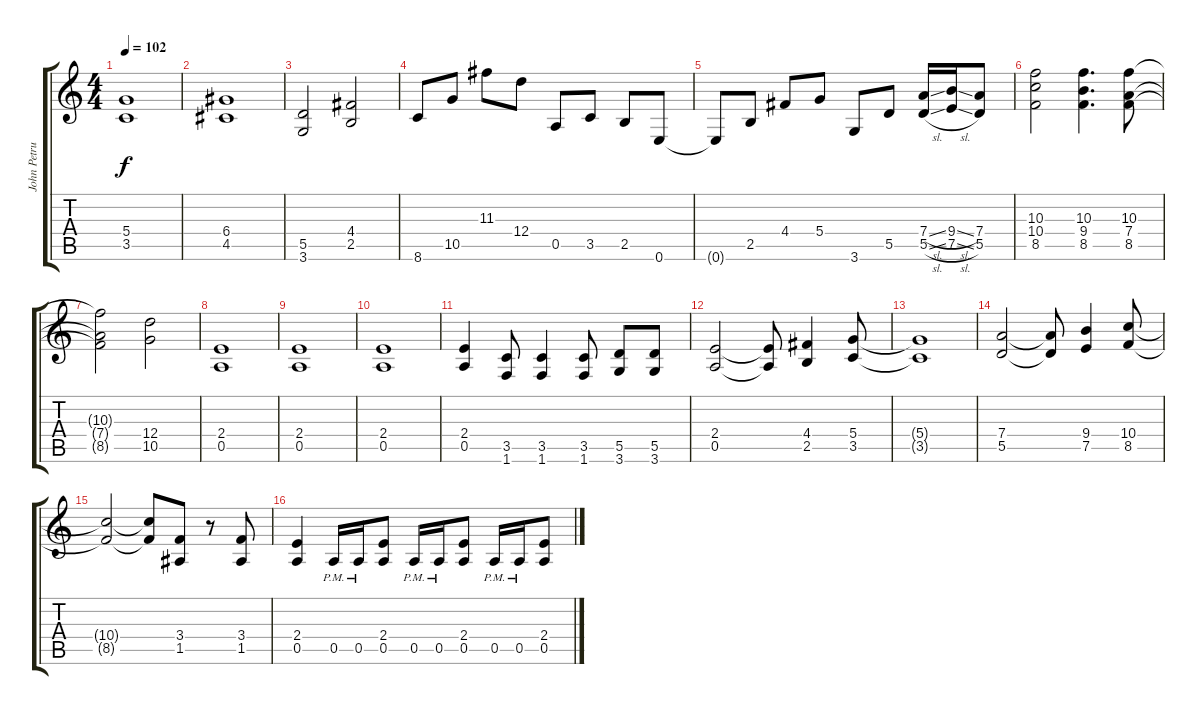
\track ("John Petrucci Electric Guitar Right" "John Petru") {instrument distortionguitar}
\staff {score tabs}
\tuning (E4 B3 G3 D3 A2 E2) {hide}
\ts (4 4)
\tempo 102
\clef g2
\ks c
(5.4 3.5).1{dy f} |
(6.4 4.5).1 |
(5.5 3.6).2 (4.4 2.5).2 |
8.6.8 10.5.8 11.3.8 12.4.8 0.5.8 3.5.8 2.5.8 0.6.8 |
0.6{t}.8 2.5.8 4.4.8 5.4.8 3.6.8 5.5.8 (7.4{sl} 5.5{sl}).16 (9.4{sl} 7.5{sl}).16 (7.4 5.5).8 |
(10.3 10.4 8.5).2 (10.3 9.4 8.5).4{d} (10.3 7.4 8.5).8 |
(10.3{t} 7.4{t} 8.5{t}).2 (12.4 10.5).2 |
(2.4 0.5).1 |
(2.4 0.5).1 |
(2.4 0.5).1 |
(2.4 0.5).4 (3.5 1.6).8 (3.5 1.6).4 (3.5 1.6).8 (5.5 3.6).8 (5.5 3.6).8 |
(2.4 0.5).2 (2.4{t} 0.5{t}).8 (4.4 2.5).4 (5.4 3.5).8 |
(5.4{t} 3.5{t}).1 |
(7.4 5.5).2 (7.4{t} 5.5{t}).8 (9.4 7.5).4 (10.4 8.5).8 |
(10.4{t} 8.5{t}).2 (10.4{t} 8.5{t}).8 (3.4 1.5).8 r.8 (3.4 1.5).8 |
(2.4 0.5).4 0.5{pm}.16 0.5{pm}.16 (2.4 0.5).8 0.5{pm}.16 0.5{pm}.16 (2.4 0.5).8 0.5{pm}.16 0.5{pm}.16 (2.4 0.5).8
